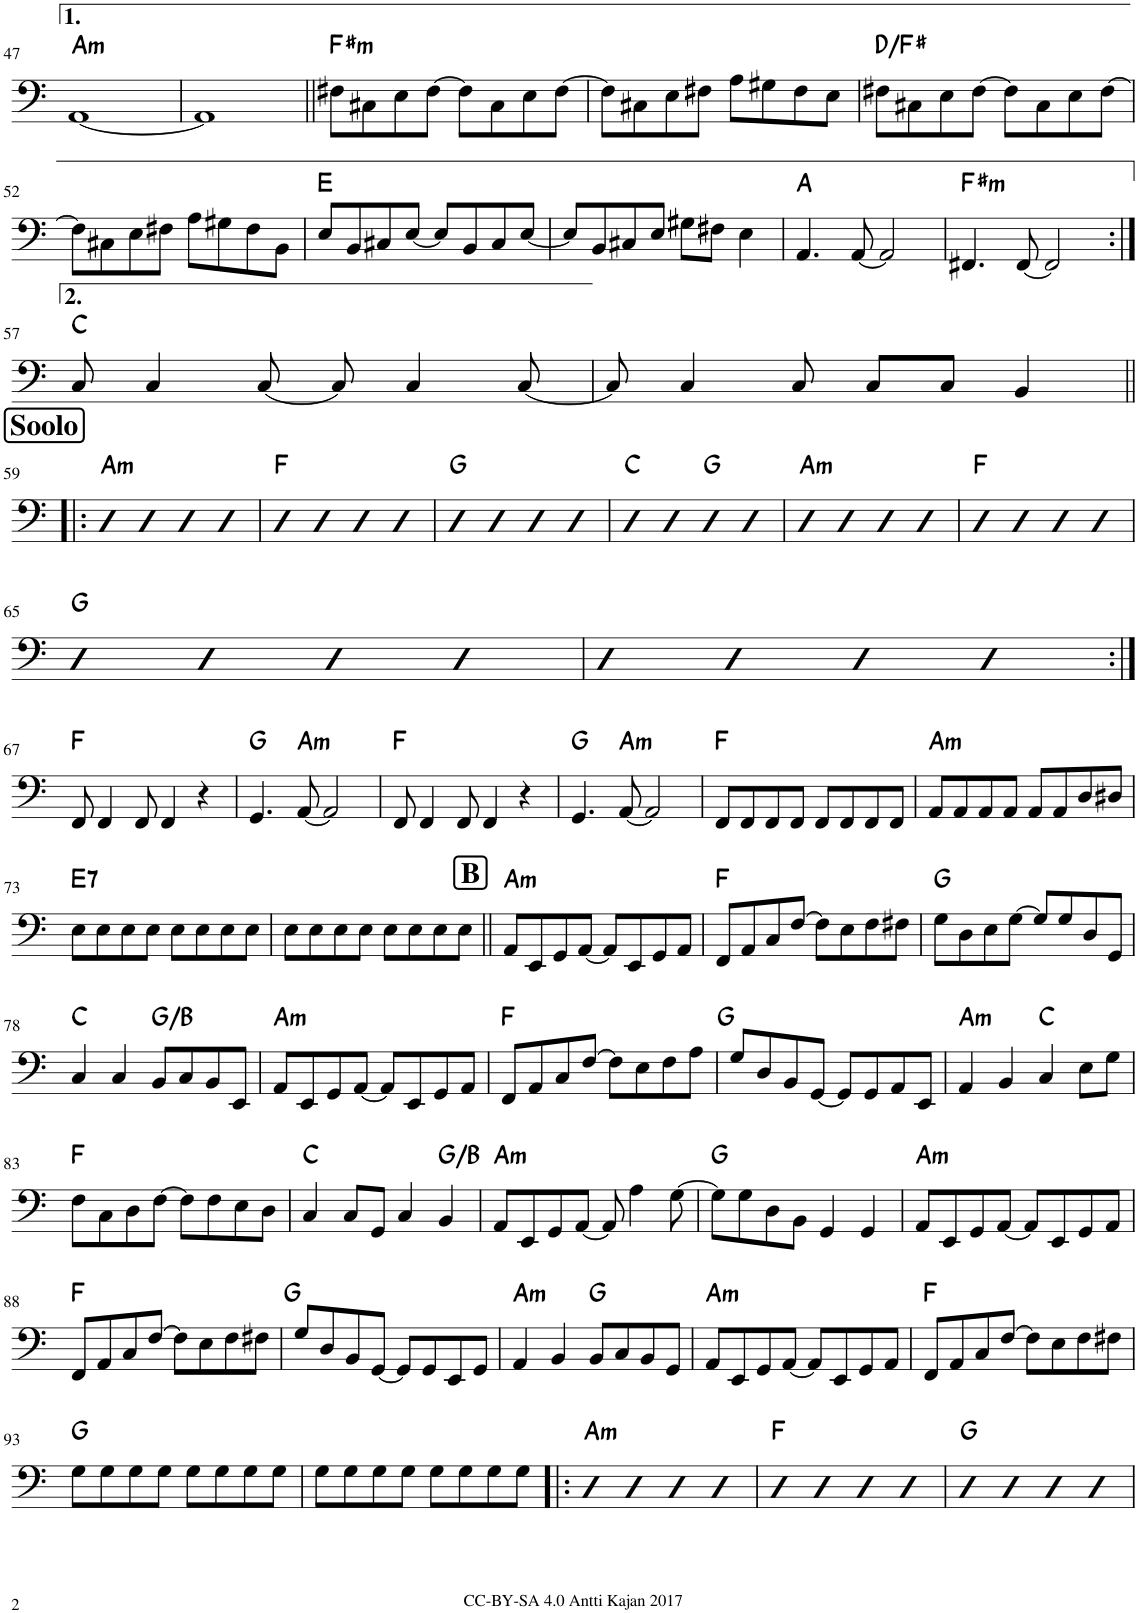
**kern	**harte
*part1	*part1
*staff1	*
*I"Akustinen basso	*
*I'Basso	*
!!LO:PB:g=z
*clefF4	*
*Trd7c12	*
*k[]	*
=47	=47
!	!LO:H:kt=m
[1AA	A:min
=48	=48
1AA]	.
=49||	=49||
!	!LO:H:kt=m
8F#X\L	F#:min
8C#X\	.
8E\	.
[8F#\J	.
8F#\L]	.
8C#\	.
8E\	.
[8F#\J	.
=50	=50
8F#\L]	.
8C#X\	.
8E\	.
8F#X\J	.
8A\L	.
8G#X\	.
8F#\	.
8E\J	.
=51	=51
8F#X\L	D:maj/3
8C#X\	.
8E\	.
[8F#\J	.
8F#\L]	.
8C#\	.
8E\	.
[8F#\J	.
!!LO:LB:g=z
=52	=52
8F#\L]	.
8C#X\	.
8E\	.
8F#X\J	.
8A\L	.
8G#X\	.
8F#\	.
8BB\J	.
=53	=53
8E/L	E:maj
8BB/	.
8C#X/	.
[8E/J	.
8E/L]	.
8BB/	.
8C#/	.
[8E/J	.
=54	=54
8E/L]	.
8BB/	.
8C#X/	.
8E/J	.
8G#X\L	.
8F#X\J	.
4E\	.
=55	=55
4.AA/	A:maj
[8AA/	.
2AA/]	.
=56	=56
!	!LO:H:kt=m
4.FF#X/	F#:min
[8FF#/	.
2FF#/]	.
!!LO:LB:g=z
=57:|!	=57:|!
8C/	C:maj
4C/	.
[8C/	.
8C/]	.
4C/	.
[8C/	.
=58	=58
8C/]	.
4C/	.
8C/	.
8C/L	.
8C/J	.
4BB/	.
!!LO:LB:g=z
!!LO:REH:place=s1:a:B:cj:fs=14:t=Soolo
=59!|:	=59!|:
!	!LO:H:kt=m
4D	A:min
4D	.
4D	.
4D	.
=60	=60
4D	F:maj
4D	.
4D	.
4D	.
=61	=61
4D	G:maj
4D	.
4D	.
4D	.
=62	=62
4D	C:maj
4D	.
4D	G:maj
4D	.
=63	=63
!	!LO:H:kt=m
4D	A:min
4D	.
4D	.
4D	.
=64	=64
4D	F:maj
4D	.
4D	.
4D	.
!!LO:LB:g=z
=65	=65
4D	G:maj
4D	.
4D	.
4D	.
=66	=66
4D	.
4D	.
4D	.
4D	.
!!LO:LB:g=z
=67:|!	=67:|!
8FF/	F:maj
4FF/	.
8FF/	.
4FF/	.
4r	.
=68	=68
4.GG/	G:maj
!	!LO:H:kt=m
[8AA/	A:min
2AA/]	.
=69	=69
8FF/	F:maj
4FF/	.
8FF/	.
4FF/	.
4r	.
=70	=70
4.GG/	G:maj
!	!LO:H:kt=m
[8AA/	A:min
2AA/]	.
=71	=71
8FF/L	F:maj
8FF/	.
8FF/	.
8FF/J	.
8FF/L	.
8FF/	.
8FF/	.
8FF/J	.
=72	=72
!	!LO:H:kt=m
8AA/L	A:min
8AA/	.
8AA/	.
8AA/J	.
8AA/L	.
8AA/	.
8D/	.
8D#X/J	.
!!LO:LB:g=z
=73	=73
!	!LO:H:kt=7
8E\L	E:7
8E\	.
8E\	.
8E\J	.
8E\L	.
8E\	.
8E\	.
8E\J	.
=74	=74
8E\L	.
8E\	.
8E\	.
8E\J	.
8E\L	.
8E\	.
8E\	.
8E\J	.
!!LO:REH:place=s1:a:B:cj:fs=14:t=B
=75||	=75||
!	!LO:H:kt=m
8AA/L	A:min
8EE/	.
8GG/	.
[8AA/J	.
8AA/L]	.
8EE/	.
8GG/	.
8AA/J	.
=76	=76
8FF/L	F:maj
8AA/	.
8C/	.
[8F/J	.
8F\L]	.
8E\	.
8F\	.
8F#X\J	.
=77	=77
8G\L	G:maj
8D\	.
8E\	.
[8G\J	.
8G/L]	.
8G/	.
8D/	.
8GG/J	.
!!LO:LB:g=z
=78	=78
4C/	C:maj
4C/	.
8BB/L	G:maj/3
8C/	.
8BB/	.
8EE/J	.
=79	=79
!	!LO:H:kt=m
8AA/L	A:min
8EE/	.
8GG/	.
[8AA/J	.
8AA/L]	.
8EE/	.
8GG/	.
8AA/J	.
=80	=80
8FF/L	F:maj
8AA/	.
8C/	.
[8F/J	.
8F\L]	.
8E\	.
8F\	.
8A\J	.
=81	=81
8G/L	G:maj
8D/	.
8BB/	.
[8GG/J	.
8GG/L]	.
8GG/	.
8AA/	.
8EE/J	.
=82	=82
!	!LO:H:kt=m
4AA/	A:min
4BB/	.
4C/	C:maj
8E\L	.
8G\J	.
!!LO:LB:g=z
=83	=83
8F\L	F:maj
8C\	.
8D\	.
[8F\J	.
8F\L]	.
8F\	.
8E\	.
8D\J	.
=84	=84
4C/	C:maj
8C/L	.
8GG/J	.
4C/	.
4BB/	G:maj/3
=85	=85
!	!LO:H:kt=m
8AA/L	A:min
8EE/	.
8GG/	.
[8AA/J	.
8AA/]	.
4A\	.
[8G\	.
=86	=86
8G\L]	G:maj
8G\	.
8D\	.
8BB\J	.
4GG/	.
4GG/	.
=87	=87
!	!LO:H:kt=m
8AA/L	A:min
8EE/	.
8GG/	.
[8AA/J	.
8AA/L]	.
8EE/	.
8GG/	.
8AA/J	.
!!LO:LB:g=z
=88	=88
8FF/L	F:maj
8AA/	.
8C/	.
[8F/J	.
8F\L]	.
8E\	.
8F\	.
8F#X\J	.
=89	=89
8G/L	G:maj
8D/	.
8BB/	.
[8GG/J	.
8GG/L]	.
8GG/	.
8EE/	.
8GG/J	.
=90	=90
!	!LO:H:kt=m
4AA/	A:min
4BB/	.
8BB/L	G:maj
8C/	.
8BB/	.
8GG/J	.
=91	=91
!	!LO:H:kt=m
8AA/L	A:min
8EE/	.
8GG/	.
[8AA/J	.
8AA/L]	.
8EE/	.
8GG/	.
8AA/J	.
=92	=92
8FF/L	F:maj
8AA/	.
8C/	.
[8F/J	.
8F\L]	.
8E\	.
8F\	.
8F#X\J	.
!!LO:LB:g=z
=93	=93
8G\L	G:maj
8G\	.
8G\	.
8G\J	.
8G\L	.
8G\	.
8G\	.
8G\J	.
=94	=94
8G\L	.
8G\	.
8G\	.
8G\J	.
8G\L	.
8G\	.
8G\	.
8G\J	.
=95!|:	=95!|:
!	!LO:H:kt=m
4D	A:min
4D	.
4D	.
4D	.
=96	=96
4D	F:maj
4D	.
4D	.
4D	.
=97	=97
4D	G:maj
4D	.
4D	.
4D	.
=	=
*-	*-
